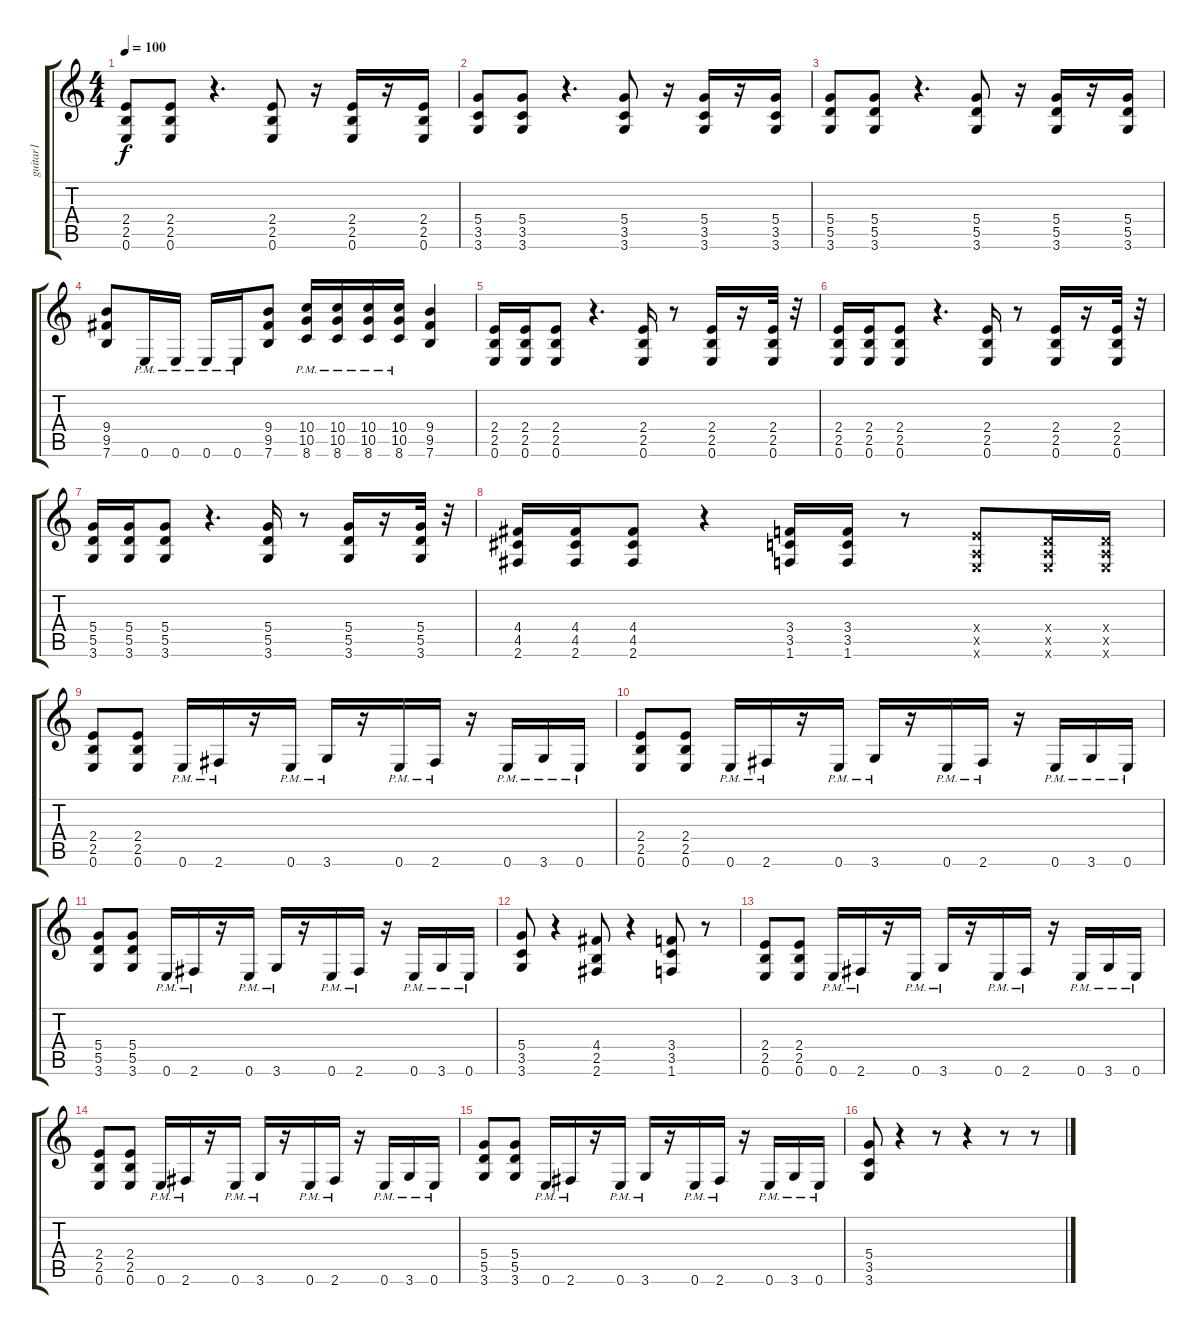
\track ("guitar1" "guitar1") {instrument distortionguitar}
\staff {score tabs}
\tuning (E4 B3 G3 D3 A2 E2) {hide}
\ts (4 4)
\tempo 100
\clef g2
\ks c
(2.4 2.5 0.6).8{dy f} (2.4 2.5 0.6).8 r.4{d} (2.4 2.5 0.6).8 r.16 (2.4 2.5 0.6).16 r.16 (2.4 2.5 0.6).16 |
(5.4 3.5 3.6).8 (5.4 3.5 3.6).8 r.4{d} (5.4 3.5 3.6).8 r.16 (5.4 3.5 3.6).16 r.16 (5.4 3.5 3.6).16 |
(5.4 5.5 3.6).8 (5.4 5.5 3.6).8 r.4{d} (5.4 5.5 3.6).8 r.16 (5.4 5.5 3.6).16 r.16 (5.4 5.5 3.6).16 |
(9.4 9.5 7.6).8 0.6{pm}.16 0.6{pm}.16 0.6{pm}.16 0.6{pm}.16 (9.4 9.5 7.6).8 (10.4 10.5 8.6{pm}).16 (10.4 10.5 8.6{pm}).16 (10.4 10.5 8.6{pm}).16 (10.4 10.5 8.6{pm}).16 (9.4 9.5 7.6).4 |
(2.4 2.5 0.6).16 (2.4 2.5 0.6).16 (2.4 2.5 0.6).8 r.4{d} (2.4 2.5 0.6).16 r.8 (2.4 2.5 0.6).16 r.16 (2.4 2.5 0.6).32 r.32 |
(2.4 2.5 0.6).16 (2.4 2.5 0.6).16 (2.4 2.5 0.6).8 r.4{d} (2.4 2.5 0.6).16 r.8 (2.4 2.5 0.6).16 r.16 (2.4 2.5 0.6).32 r.32 |
(5.4 5.5 3.6).16 (5.4 5.5 3.6).16 (5.4 5.5 3.6).8 r.4{d} (5.4 5.5 3.6).16 r.8 (5.4 5.5 3.6).16 r.16 (5.4 5.5 3.6).32 r.32 |
(4.4 4.5 2.6).16 (4.4 4.5 2.6).16 (4.4 4.5 2.6).8 r.4 (3.4 3.5 1.6).16 (3.4 3.5 1.6).16 r.8 (2.4{x} 0.5{x} 0.6{x}).8 (0.4{x} 0.5{x} 0.6{x}).16 (0.4{x} 0.5{x} 0.6{x}).16 |
(2.4 2.5 0.6).8 (2.4 2.5 0.6).8 0.6{pm}.16 2.6{pm}.16 r.16 0.6{pm}.16 3.6{pm}.16 r.16 0.6{pm}.16 2.6{pm}.16 r.16 0.6{pm}.16 3.6{pm}.16 0.6{pm}.16 |
(2.4 2.5 0.6).8 (2.4 2.5 0.6).8 0.6{pm}.16 2.6{pm}.16 r.16 0.6{pm}.16 3.6{pm}.16 r.16 0.6{pm}.16 2.6{pm}.16 r.16 0.6{pm}.16 3.6{pm}.16 0.6{pm}.16 |
(5.4 5.5 3.6).8 (5.4 5.5 3.6).8 0.6{pm}.16 2.6{pm}.16 r.16 0.6{pm}.16 3.6{pm}.16 r.16 0.6{pm}.16 2.6{pm}.16 r.16 0.6{pm}.16 3.6{pm}.16 0.6{pm}.16 |
(5.4 3.5 3.6).8 r.4 (4.4 2.5 2.6).8 r.4 (3.4 3.5 1.6).8 r.8 |
(2.4 2.5 0.6).8 (2.4 2.5 0.6).8 0.6{pm}.16 2.6{pm}.16 r.16 0.6{pm}.16 3.6{pm}.16 r.16 0.6{pm}.16 2.6{pm}.16 r.16 0.6{pm}.16 3.6{pm}.16 0.6{pm}.16 |
(2.4 2.5 0.6).8 (2.4 2.5 0.6).8 0.6{pm}.16 2.6{pm}.16 r.16 0.6{pm}.16 3.6{pm}.16 r.16 0.6{pm}.16 2.6{pm}.16 r.16 0.6{pm}.16 3.6{pm}.16 0.6{pm}.16 |
(5.4 5.5 3.6).8 (5.4 5.5 3.6).8 0.6{pm}.16 2.6{pm}.16 r.16 0.6{pm}.16 3.6{pm}.16 r.16 0.6{pm}.16 2.6{pm}.16 r.16 0.6{pm}.16 3.6{pm}.16 0.6{pm}.16 |
(5.4 3.5 3.6).8 r.4 r.8 r.4 r.8 r.8
